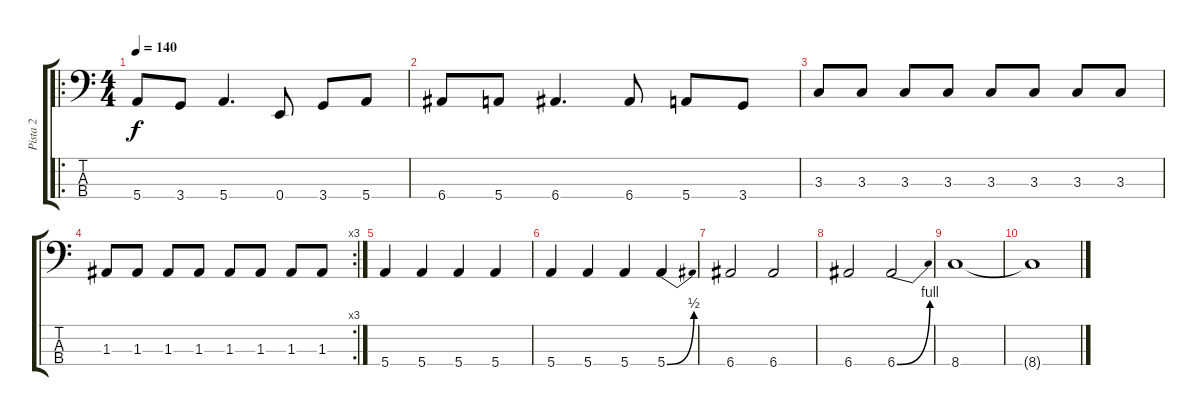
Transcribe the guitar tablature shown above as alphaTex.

\track ("Pista 2" "Pista 2") {instrument electricbassfinger}
\staff {score tabs}
\tuning (G2 D2 A1 E1) {hide}
\ro
\ts (4 4)
\tempo 140
\clef f4
\ks c
5.4.8{dy f} 3.4.8 5.4.4{d} 0.4.8 3.4.8 5.4.8 |
6.4.8 5.4.8 6.4.4{d} 6.4.8 5.4.8 3.4.8 |
3.3.8 3.3.8 3.3.8 3.3.8 3.3.8 3.3.8 3.3.8 3.3.8 |
\rc 3
1.3.8 1.3.8 1.3.8 1.3.8 1.3.8 1.3.8 1.3.8 1.3.8 |
5.4.4 5.4.4 5.4.4 5.4.4 |
5.4.4 5.4.4 5.4.4 5.4{be (bend 0 0 60 2)}.4 |
6.4.2 6.4.2 |
6.4.2 6.4{be (bend 0 0 60 4)}.2 |
8.4.1 |
8.4{t}.1
